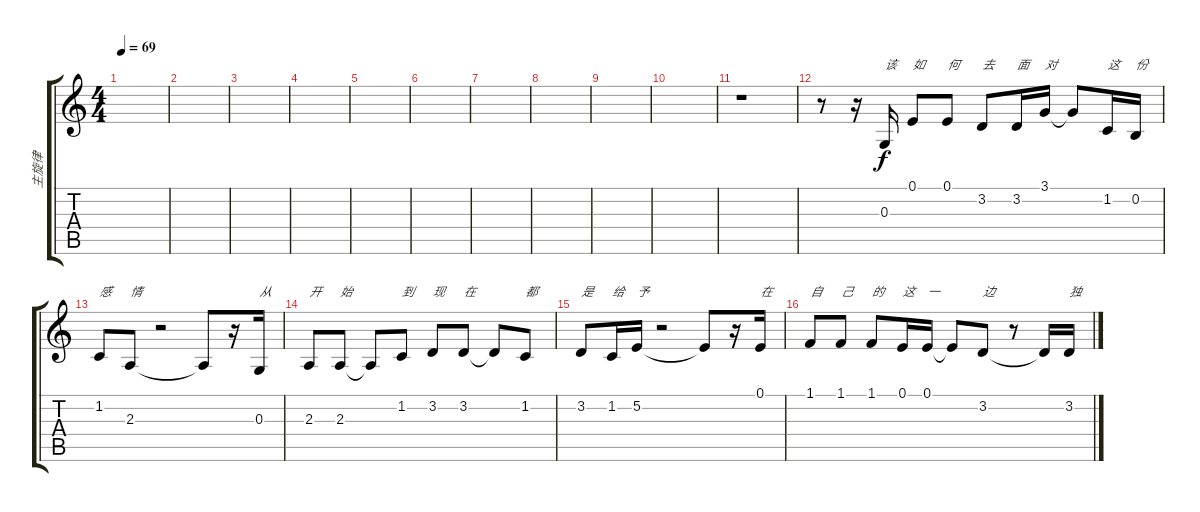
\track ("主旋律" "主旋律") {instrument violin}
\staff {score tabs}
\tuning (E4 B3 G3 D3 A2 E2) {hide}
\ts (4 4)
\tempo 69
\clef g2
\ks c
|
|
|
|
|
|
|
|
|
|
r.1 |
r.8 r.16 0.3.16{txt "该"} 0.1.8{txt "如"} 0.1.8{txt "何"} 3.2.8{txt "去"} 3.2.16{txt "面"} 3.1.16{txt "对"} 3.1{t}.8 1.2.16{txt "这"} 0.2.16{txt "份"} |
1.2.8{txt "感"} 2.3.8{txt "情"} r.2 2.3{t}.8 r.16 0.3.16{txt "从"} |
2.3.8{txt "开"} 2.3.8{txt "始"} 2.3{t}.8 1.2.8{txt "到"} 3.2.8{txt "现"} 3.2.8{txt "在"} 3.2{t}.8 1.2.8{txt "都"} |
3.2.8{txt "是"} 1.2.16{txt "给"} 5.2.16{txt "予"} r.2 5.2{t}.8 r.16 0.1.16{txt "在"} |
1.1.8{txt "自"} 1.1.8{txt "己"} 1.1.8{txt "的"} 0.1.16{txt "这"} 0.1.16{txt "一"} 0.1{t}.8 3.2.8{txt "边"} r.8 3.2{t}.16 3.2.16{txt "独"}
